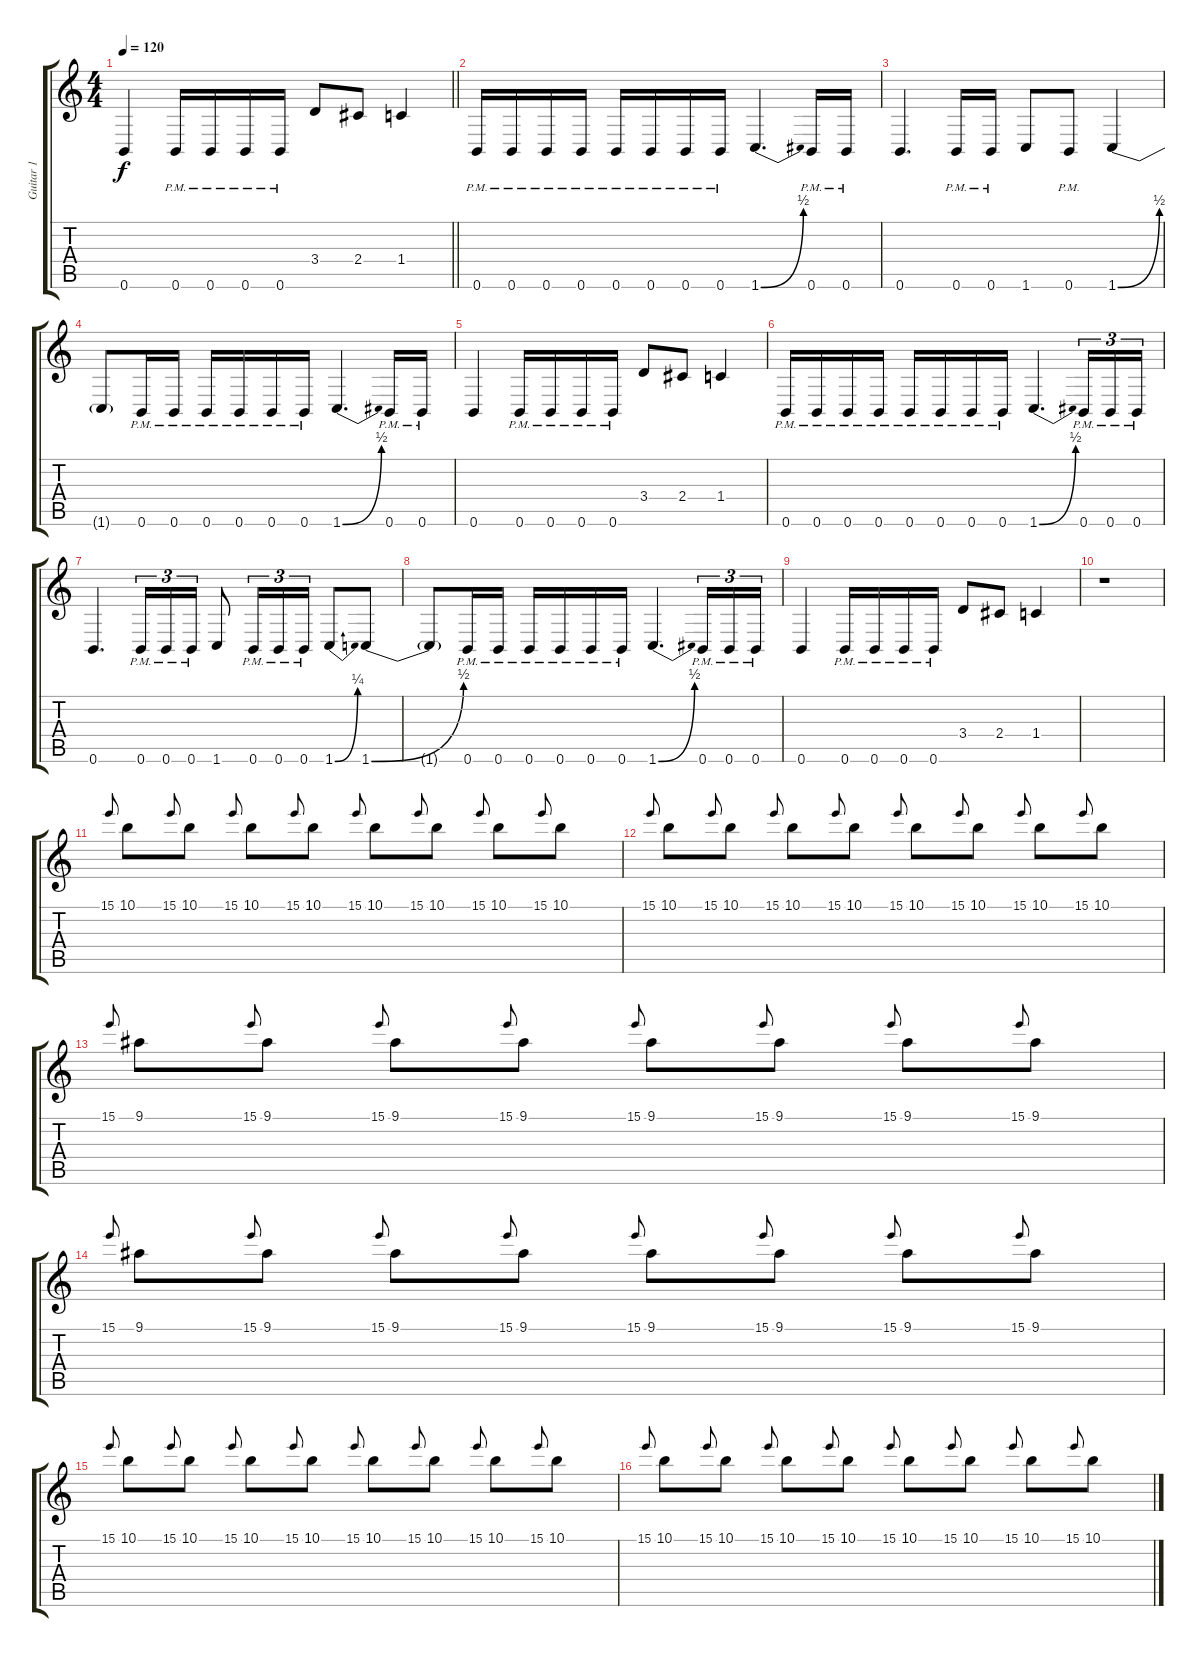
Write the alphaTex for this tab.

\track ("Guitar 1" "Guitar 1") {instrument distortionguitar}
\staff {score tabs}
\tuning (Db4 Ab3 E3 B2 Gb2 B1) {hide}
\ts (4 4)
\tempo 120
\clef g2
\barLineRight lightlight
\ks c
0.6.4{dy f} 0.6{pm}.16 0.6{pm}.16 0.6{pm}.16 0.6{pm}.16 3.4.8 2.4.8 1.4.4 |
0.6{pm}.16 0.6{pm}.16 0.6{pm}.16 0.6{pm}.16 0.6{pm}.16 0.6{pm}.16 0.6{pm}.16 0.6{pm}.16 1.6{be (bend 0 0 60 2)}.4{d} 0.6{pm}.16 0.6{pm}.16 |
0.6.4{d} 0.6{pm}.16 0.6{pm}.16 1.6.8 0.6{pm}.8 1.6{be (bend 0 0 60 2)}.4 |
1.6{t}.8 0.6{pm}.16 0.6{pm}.16 0.6{pm}.16 0.6{pm}.16 0.6{pm}.16 0.6{pm}.16 1.6{be (bend 0 0 60 2)}.4{d} 0.6{pm}.16 0.6{pm}.16 |
0.6.4 0.6{pm}.16 0.6{pm}.16 0.6{pm}.16 0.6{pm}.16 3.4.8 2.4.8 1.4.4 |
0.6{pm}.16 0.6{pm}.16 0.6{pm}.16 0.6{pm}.16 0.6{pm}.16 0.6{pm}.16 0.6{pm}.16 0.6{pm}.16 1.6{be (bend 0 0 60 2)}.4{d} 0.6{pm}.16{tu (3 2)} 0.6{pm}.16{tu (3 2)} 0.6{pm}.16{tu (3 2)} |
0.6.4{d} 0.6{pm}.16{tu (3 2)} 0.6{pm}.16{tu (3 2)} 0.6{pm}.16{tu (3 2)} 1.6.8 0.6{pm}.16{tu (3 2)} 0.6{pm}.16{tu (3 2)} 0.6{pm}.16{tu (3 2)} 1.6{be (bend 0 0 60 1)}.8 1.6{be (bend 0 0 60 2)}.8 |
1.6{t}.8 0.6{pm}.16 0.6{pm}.16 0.6{pm}.16 0.6{pm}.16 0.6{pm}.16 0.6{pm}.16 1.6{be (bend 0 0 60 2)}.4{d} 0.6{pm}.16{tu (3 2)} 0.6{pm}.16{tu (3 2)} 0.6{pm}.16{tu (3 2)} |
0.6.4 0.6{pm}.16 0.6{pm}.16 0.6{pm}.16 0.6{pm}.16 3.4.8 2.4.8 1.4.4 |
r.1 |
15.1.8{gr onbeat} 10.1.8{balance 8} 15.1.8{gr onbeat} 10.1.8 15.1.8{gr onbeat} 10.1.8 15.1.8{gr onbeat} 10.1.8 15.1.8{gr onbeat} 10.1.8 15.1.8{gr onbeat} 10.1.8 15.1.8{gr onbeat} 10.1.8 15.1.8{gr onbeat} 10.1.8 |
15.1.8{gr onbeat} 10.1.8 15.1.8{gr onbeat} 10.1.8 15.1.8{gr onbeat} 10.1.8 15.1.8{gr onbeat} 10.1.8 15.1.8{gr onbeat} 10.1.8 15.1.8{gr onbeat} 10.1.8 15.1.8{gr onbeat} 10.1.8 15.1.8{gr onbeat} 10.1.8 |
15.1.8{gr onbeat} 9.1.8 15.1.8{gr onbeat} 9.1.8 15.1.8{gr onbeat} 9.1.8 15.1.8{gr onbeat} 9.1.8 15.1.8{gr onbeat} 9.1.8 15.1.8{gr onbeat} 9.1.8 15.1.8{gr onbeat} 9.1.8 15.1.8{gr onbeat} 9.1.8 |
15.1.8{gr onbeat} 9.1.8 15.1.8{gr onbeat} 9.1.8 15.1.8{gr onbeat} 9.1.8 15.1.8{gr onbeat} 9.1.8 15.1.8{gr onbeat} 9.1.8 15.1.8{gr onbeat} 9.1.8 15.1.8{gr onbeat} 9.1.8 15.1.8{gr onbeat} 9.1.8 |
15.1.8{gr onbeat} 10.1.8 15.1.8{gr onbeat} 10.1.8 15.1.8{gr onbeat} 10.1.8 15.1.8{gr onbeat} 10.1.8 15.1.8{gr onbeat} 10.1.8 15.1.8{gr onbeat} 10.1.8 15.1.8{gr onbeat} 10.1.8 15.1.8{gr onbeat} 10.1.8 |
15.1.8{gr onbeat} 10.1.8 15.1.8{gr onbeat} 10.1.8 15.1.8{gr onbeat} 10.1.8 15.1.8{gr onbeat} 10.1.8 15.1.8{gr onbeat} 10.1.8 15.1.8{gr onbeat} 10.1.8 15.1.8{gr onbeat} 10.1.8 15.1.8{gr onbeat} 10.1.8
